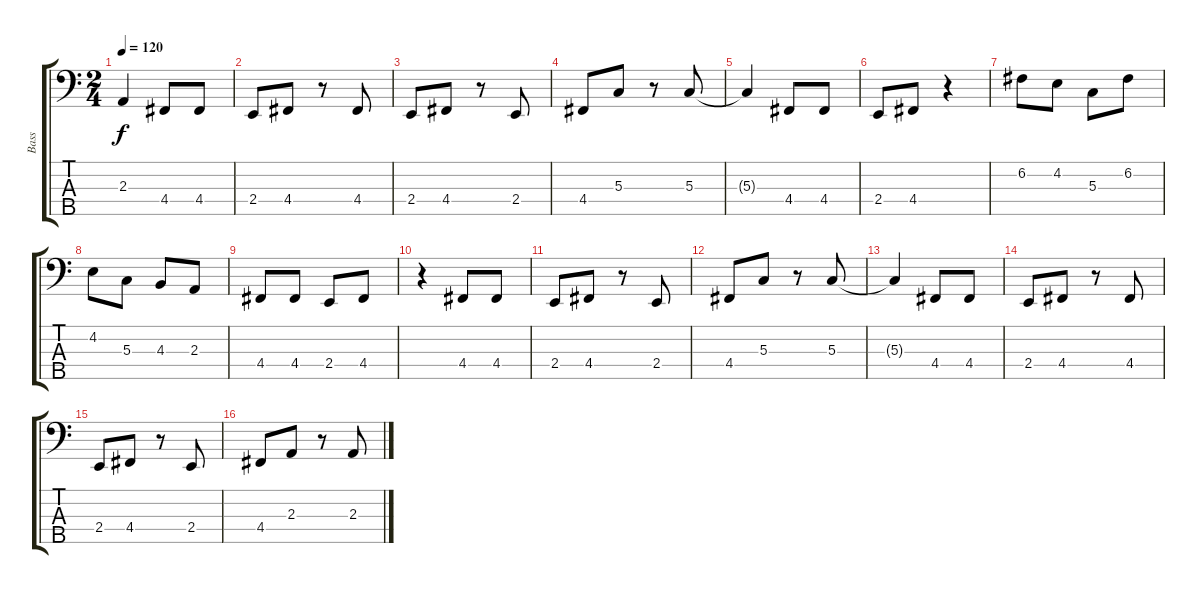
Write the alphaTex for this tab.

\track ("Bass" "Bass") {instrument electricbassfinger}
\staff {score tabs}
\tuning (F2 C2 G1 D1 A0) {hide}
\ts (2 4)
\tempo 120
\clef f4
\ks c
2.3{t}.4{dy f} 4.4.8 4.4.8 |
2.4.8 4.4.8 r.8 4.4.8 |
2.4.8 4.4.8 r.8 2.4.8 |
4.4.8 5.3.8 r.8 5.3.8 |
5.3{t}.4 4.4.8 4.4.8 |
2.4.8 4.4.8 r.4 |
6.2.8 4.2.8 5.3.8 6.2.8 |
4.2.8 5.3.8 4.3.8 2.3.8 |
4.4.8 4.4.8 2.4.8 4.4.8 |
r.4 4.4.8 4.4.8 |
2.4.8 4.4.8 r.8 2.4.8 |
4.4.8 5.3.8 r.8 5.3.8 |
5.3{t}.4 4.4.8 4.4.8 |
2.4.8 4.4.8 r.8 4.4.8 |
2.4.8 4.4.8 r.8 2.4.8 |
4.4.8 2.3.8 r.8 2.3.8
